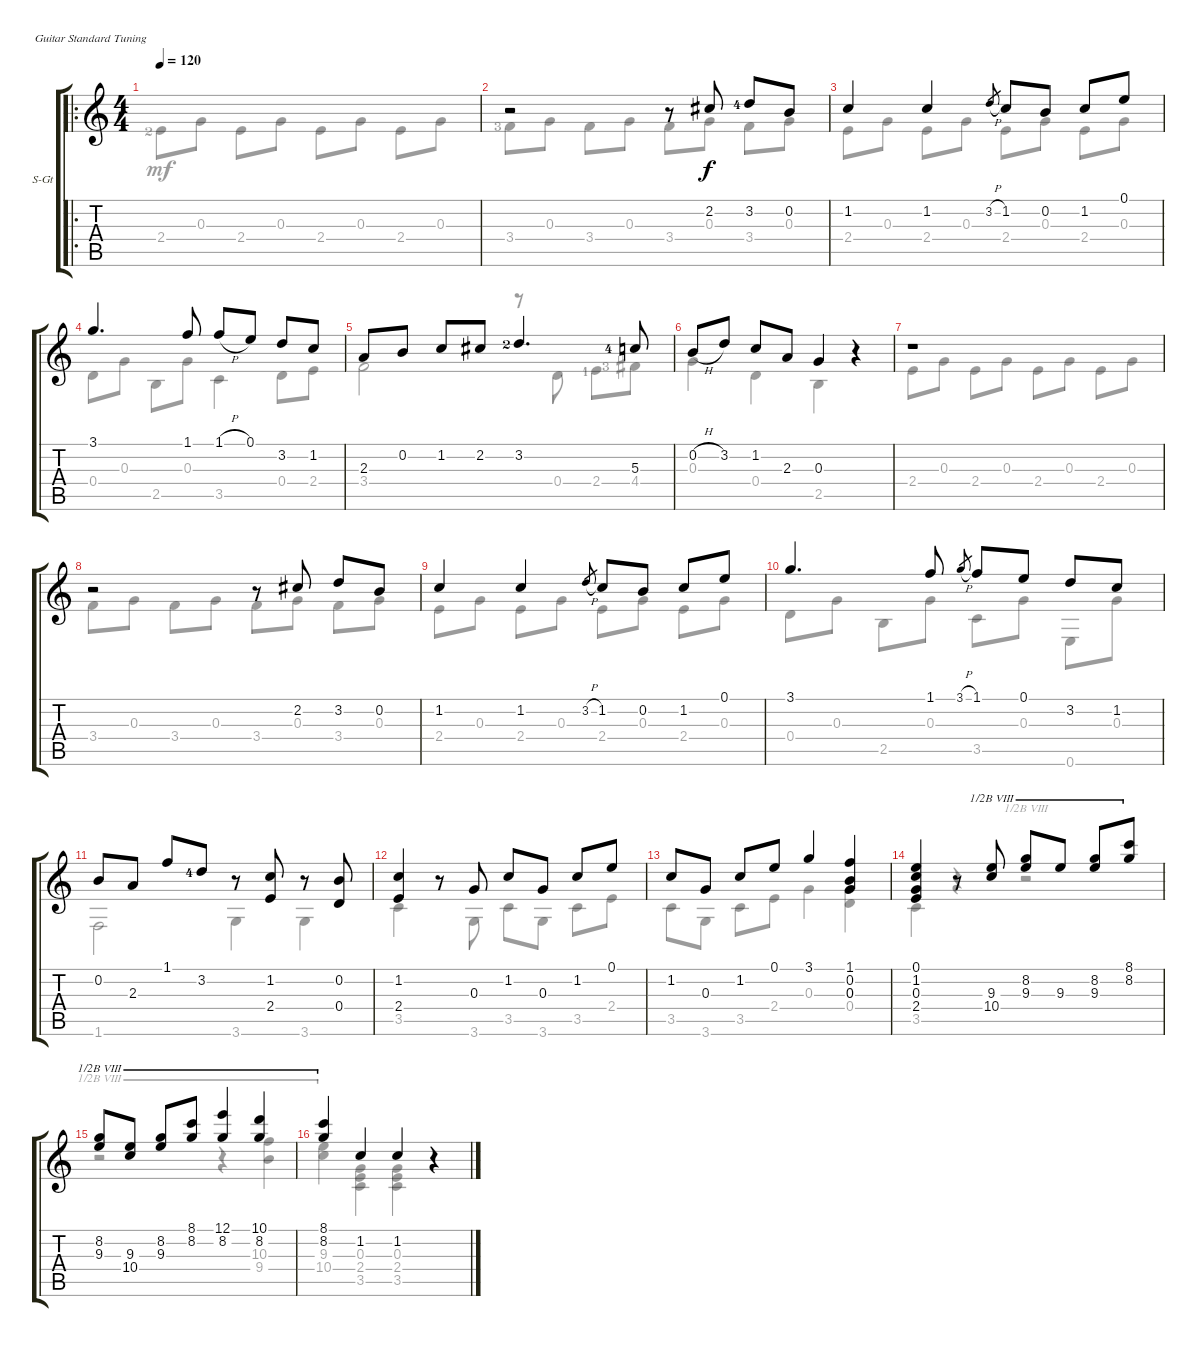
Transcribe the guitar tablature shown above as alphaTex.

\defaultSystemsLayout 4
\bracketExtendMode groupsimilarinstruments
\firstSystemTrackNameOrientation horizontal
\otherSystemsTrackNameOrientation horizontal
\track ("Steel Guitar" "S-Gt") {instrument acousticguitarsteel}
\staff {score tabs}
\tuning (E4 B3 G3 D3 A2 E2)
\voice
\ro
\ts (4 4)
\tempo 120
\clef g2
\ks c
|
r.2 r.8 2.2.8 3.2{lf 5}.8 0.2.8 |
1.2.4 1.2.4 3.2{h}.8{gr} 1.2.8 0.2.8 1.2.8 0.1.8 |
3.1.4{d} 1.1.8 1.1{h}.8 0.1.8 3.2.8 1.2.8 |
2.3.8 0.2.8 1.2.8 2.2.8 3.2{lf 3}.4{d} 5.3{lf 5}.8 |
0.2{h}.8 3.2.8 1.2.8 2.3.8 0.3.4 r.4 |
r.1 |
r.2 r.8 2.2.8 3.2.8 0.2.8 |
1.2.4 1.2.4 3.2{h}.8{gr} 1.2.8 0.2.8 1.2.8 0.1.8 |
3.1.4{d} 1.1.8 3.1{h}.8{gr} 1.1.8 0.1.8 3.2.8 1.2.8 |
0.2.8 2.3.8 1.1.8 3.2{lf 5}.8 r.8 (1.2 2.4).8 r.8 (0.2 0.4).8 |
(2.4 1.2).4 r.8 0.3.8 1.2.8 0.3.8 1.2.8 0.1.8 |
1.2.8 0.3.8 1.2.8 0.1.8 3.1.4 (1.1 0.2 0.3).4 |
(0.1 1.2 0.3 2.4).4 r.8 (9.3 10.4).8{barre (8 half)} (8.2 9.3).8{barre (8 half)} 9.3.8{barre (8 half)} (8.2 9.3).8{barre (8 half)} (8.1 8.2).8{barre (8 half)} |
(8.2 9.3).8{barre (8 half)} (9.3 10.4).8{barre (8 half)} (8.2 9.3).8{barre (8 half)} (8.1 8.2).8{barre (8 half)} (12.1 8.2).4{barre (8 half)} (10.1 8.2).4{barre (8 half)} |
(8.1 8.2).4{barre (8 half)} 1.2.4 1.2.4 r.4
\voice
\clef g2
\ottava regular
\simile none
\ks c
2.4{lf 3}.8{dy mf} 0.3.8 2.4.8 0.3.8 2.4.8 0.3.8 2.4.8 0.3.8 |
3.4{lf 4}.8 0.3.8 3.4.8 0.3.8 3.4.8 0.3.8 3.4.8 0.3.8 |
2.4.8 0.3.8 2.4.8 0.3.8 2.4.8 0.3.8 2.4.8 0.3.8 |
0.4.8 0.3.8 2.5.8 0.3.8 3.5.4 0.4.8 2.4.8 |
3.4.2 r.8 0.4.8 2.4{lf 2}.8 4.4{lf 4}.8 |
0.3.4 0.4.4 2.5.4 r.4 |
2.4.8 0.3.8 2.4.8 0.3.8 2.4.8 0.3.8 2.4.8 0.3.8 |
3.4.8 0.3.8 3.4.8 0.3.8 3.4.8 0.3.8 3.4.8 0.3.8 |
2.4.8 0.3.8 2.4.8 0.3.8 2.4.8 0.3.8 2.4.8 0.3.8 |
0.4.8 0.3.8 2.5.8 0.3.8 3.5.8 0.3.8 0.6.8 0.3.8 |
1.6.2 3.6.4 3.6.4 |
3.5.4 r.8 3.6.8 3.5.8 3.6.8 3.5.8 2.4.8 |
3.5.8 3.6.8 3.5.8 2.4.8 0.3.4 (0.3 0.4).4 |
3.5.4 r.4 r.2{barre (8 half)} |
r.2{barre (8 half)} r.4{barre (8 half)} (9.4 10.3).4{barre (8 half)} |
(9.3 10.4).4{barre (8 half)} (2.4 3.5 0.3).4 (0.3 2.4 3.5).4 r.4
